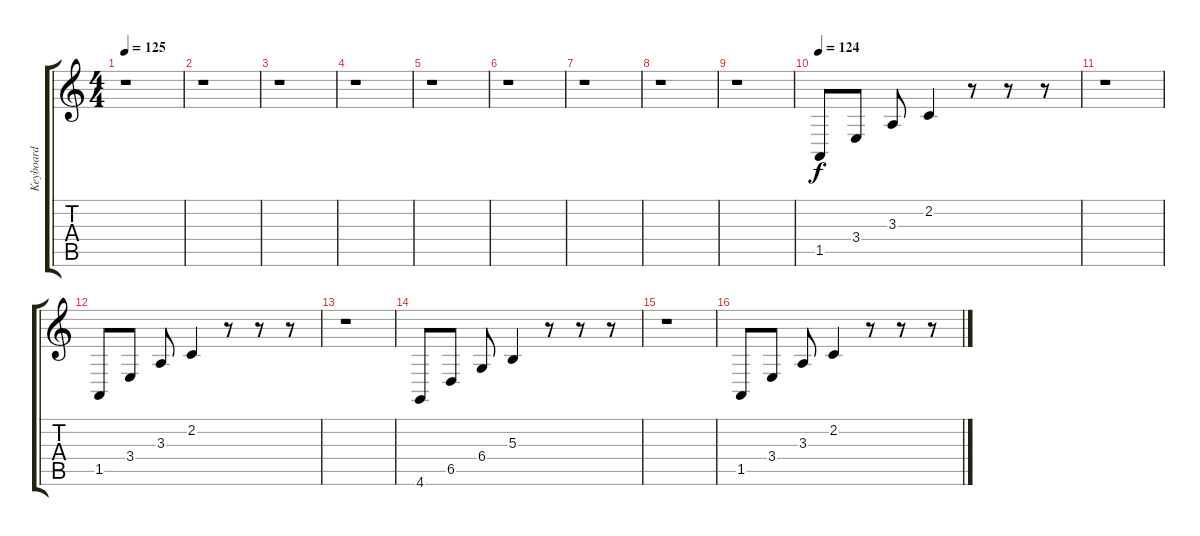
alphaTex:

\track ("Keyboard" "Keyboard") {instrument acousticgrandpiano}
\staff {score tabs}
\tuning (Eb4 Bb3 Gb3 Db3 Ab2 Eb2) {hide}
\ts (4 4)
\tempo 125
\clef g2
\ks c
r.1{dy f} |
r.1 |
r.1 |
r.1 |
r.1 |
r.1 |
r.1 |
r.1 |
r.1 |
\tempo 124
1.5.8 3.4.8 3.3.8 2.2.4 r.8 r.8 r.8 |
r.1 |
1.5.8 3.4.8 3.3.8 2.2.4 r.8 r.8 r.8 |
r.1 |
4.6.8 6.5.8 6.4.8 5.3.4 r.8 r.8 r.8 |
r.1 |
1.5.8 3.4.8 3.3.8 2.2.4 r.8 r.8 r.8
